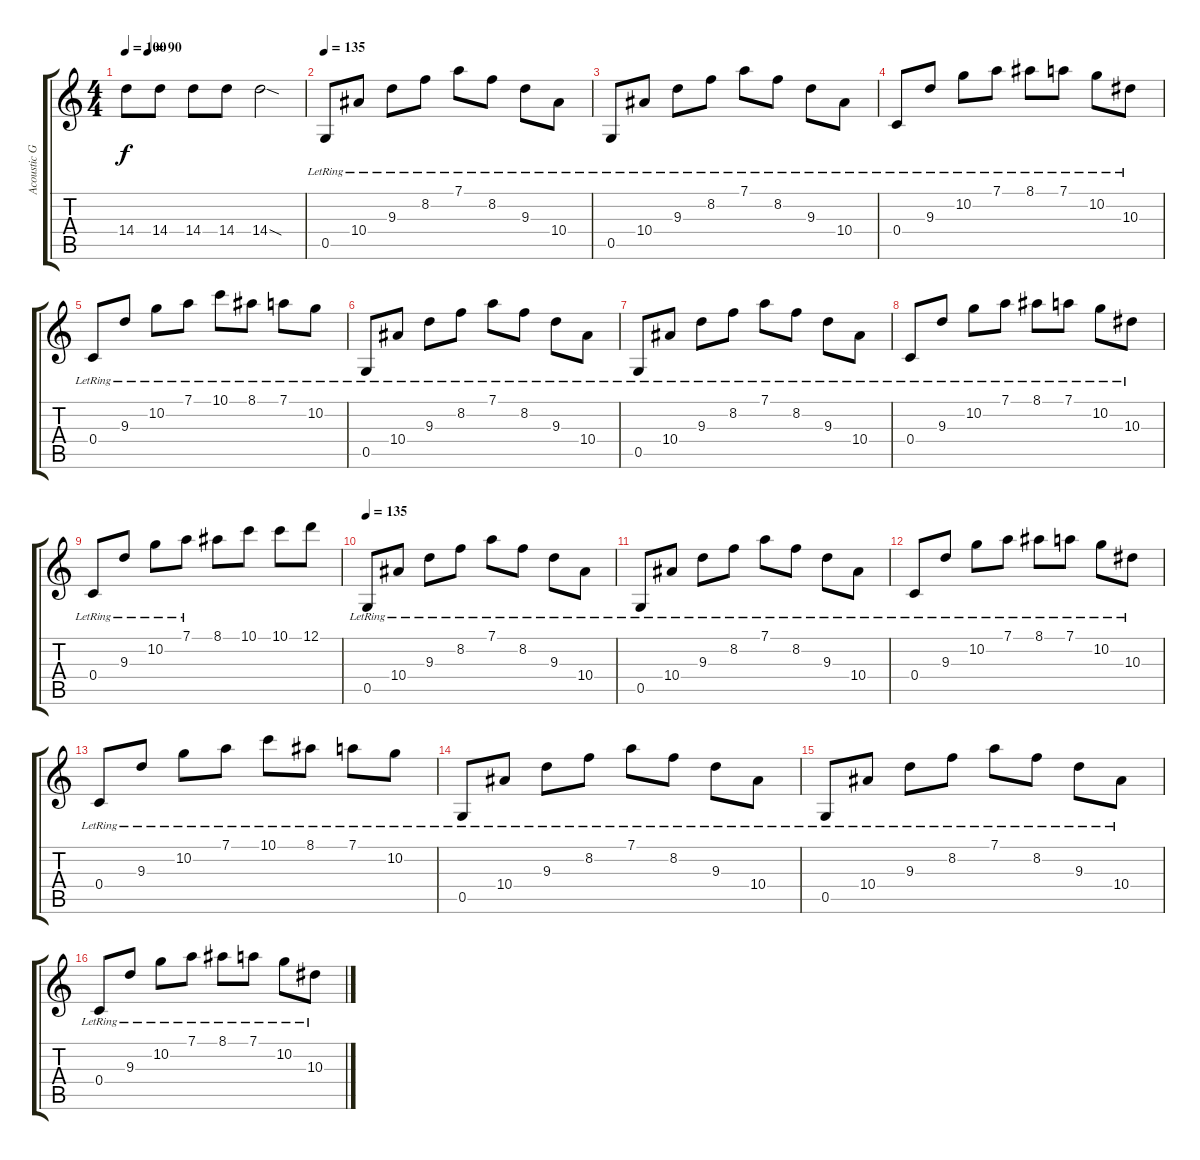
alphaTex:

\track ("Acoustic Guitar" "Acoustic G") {instrument acousticguitarsteel}
\staff {score tabs}
\tuning (D4 A3 F3 C3 G2 C2) {hide}
\ts (4 4)
\tempo 100
\tempo (90 0.125)
\clef g2
\ks c
14.4.8{dy f} 14.4.8 14.4.8 14.4.8 14.4{sod}.2 |
\tempo 135
0.5{lr}.8 10.4{lr}.8 9.3{lr}.8 8.2{lr}.8 7.1{lr}.8 8.2{lr}.8 9.3{lr}.8 10.4{lr}.8 |
0.5{lr}.8 10.4{lr}.8 9.3{lr}.8 8.2{lr}.8 7.1{lr}.8 8.2{lr}.8 9.3{lr}.8 10.4{lr}.8 |
0.4{lr}.8 9.3{lr}.8 10.2{lr}.8 7.1{lr}.8 8.1{lr}.8 7.1{lr}.8 10.2{lr}.8 10.3{lr}.8 |
0.4{lr}.8 9.3{lr}.8 10.2{lr}.8 7.1{lr}.8 10.1{lr}.8 8.1{lr}.8 7.1{lr}.8 10.2{lr}.8 |
0.5{lr}.8 10.4{lr}.8 9.3{lr}.8 8.2{lr}.8 7.1{lr}.8 8.2{lr}.8 9.3{lr}.8 10.4{lr}.8 |
0.5{lr}.8 10.4{lr}.8 9.3{lr}.8 8.2{lr}.8 7.1{lr}.8 8.2{lr}.8 9.3{lr}.8 10.4{lr}.8 |
0.4{lr}.8 9.3{lr}.8 10.2{lr}.8 7.1{lr}.8 8.1{lr}.8 7.1{lr}.8 10.2{lr}.8 10.3{lr}.8 |
0.4{lr}.8 9.3{lr}.8 10.2{lr}.8 7.1{lr}.8 8.1.8 10.1.8 10.1.8 12.1.8 |
\tempo 135
0.5{lr}.8 10.4{lr}.8 9.3{lr}.8 8.2{lr}.8 7.1{lr}.8 8.2{lr}.8 9.3{lr}.8 10.4{lr}.8 |
0.5{lr}.8 10.4{lr}.8 9.3{lr}.8 8.2{lr}.8 7.1{lr}.8 8.2{lr}.8 9.3{lr}.8 10.4{lr}.8 |
0.4{lr}.8 9.3{lr}.8 10.2{lr}.8 7.1{lr}.8 8.1{lr}.8 7.1{lr}.8 10.2{lr}.8 10.3{lr}.8 |
0.4{lr}.8 9.3{lr}.8 10.2{lr}.8 7.1{lr}.8 10.1{lr}.8 8.1{lr}.8 7.1{lr}.8 10.2{lr}.8 |
0.5{lr}.8 10.4{lr}.8 9.3{lr}.8 8.2{lr}.8 7.1{lr}.8 8.2{lr}.8 9.3{lr}.8 10.4{lr}.8 |
0.5{lr}.8 10.4{lr}.8 9.3{lr}.8 8.2{lr}.8 7.1{lr}.8 8.2{lr}.8 9.3{lr}.8 10.4{lr}.8 |
0.4{lr}.8 9.3{lr}.8 10.2{lr}.8 7.1{lr}.8 8.1{lr}.8 7.1{lr}.8 10.2{lr}.8 10.3{lr}.8
